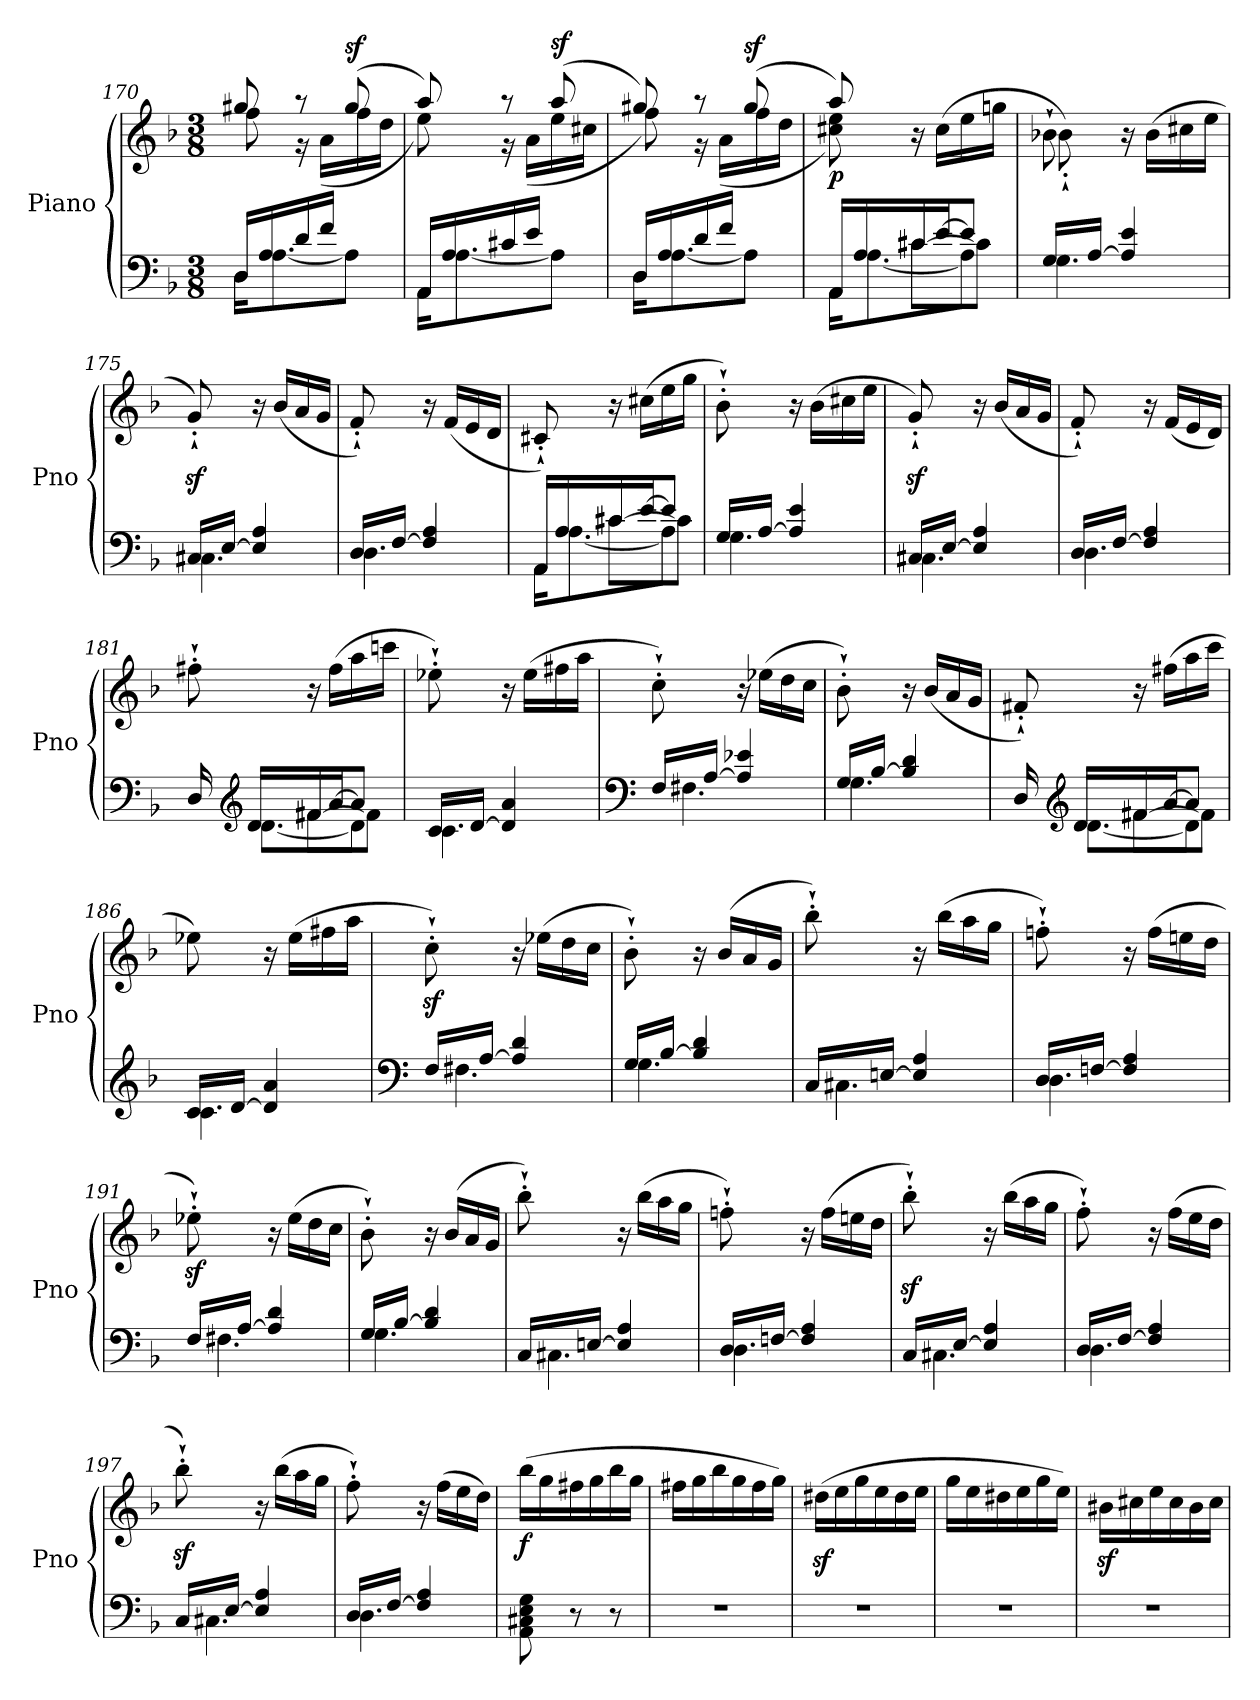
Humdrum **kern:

**kern	**kern	**dynam
*part1	*part1	*part1
*staff2	*staff1	*staff1/2
*I"Piano	*	*
*I'Pno	*	*
!!LO:LB:g=z
*clefF4	*clefG2	*
*k[b-]	*k[b-]	*
*F:	*F:	*
*M3/8	*M3/8	*
=170	=170	=170
*^	*^	*
16D/LL	16D\KL	8gg#X/	8ff\	.
16A/	[8.A\	.	.	.
16d/	.	8raa	16rg	.
16f/JJ	.	.	(<16a\LL	.
!	!	!	!	!LO:DY:a
8ryy	8A\J]	(>8gg#/	16ff\	sf
.	.	.	16dd\JJ	.
=171	=171	=171	=171	=171
16AA/LL	16AA\KL	8aa/)	8ee\)	.
16A/	[8.A\	.	.	.
16c#X/	.	8raa	16rg	.
16e/JJ	.	.	(<16a\LL	.
!	!	!	!	!LO:DY:a
8ryy	8A\J]	(>8aa/	16ee\	sf
.	.	.	16cc#X\JJ	.
=172	=172	=172	=172	=172
16D/LL	16D\KL	8gg#X/)	8ff\)	.
16A/	[8.A\	.	.	.
16d/	.	8raa	16rg	.
16f/JJ	.	.	(<16a\LL	.
!	!	!	!	!LO:DY:a
8ryy	8A\J]	(>8gg#/	16ff\	sf
.	.	.	16dd\JJ	.
=173	=173	=173	=173	=173
*	*^	*	*	*
!	!	!	!	!	!LO:DY:b
16AA/LL	16AA\KL	8ryy	8aa/)	8cc#X\ 8ee\)	p
16A/	[8.A\	.	.	.	.
16c#X/	.	[8c#\L	4ryy	16r	.
[16e/J	.	.	.	(<16cc#\LL	.
8e/J]	8A\J]	8c#\J]	.	16ee\	.
.	.	.	.	16ggn\JJ	.
*	*v	*v	*	*	*
!!LO:LB:g=z	!!
=174	=174	=174	=174	=174
16G/LL	4.G\	8b-X`\	8b-'`\)	.
[16A/JJ	.	.	.	.
4A/] 4e/	.	16r	4ryy	.
.	.	(<16b-\LL	.	.
.	.	16cc#X\	.	.
.	.	16ee\JJ	.	.
*	*	*v	*v	*
=175	=175	=175	=175
16C#X/LL	4.C#\	8gz<'`/)	.
[16E/JJ	.	.	.
4E/] 4A/	.	16r	.
.	.	(<16b-/LL	.
.	.	16a/	.
.	.	16g/JJ	.
=176	=176	=176	=176
16D/LL	4.D\	8f'`/)	.
[16F/JJ	.	.	.
4F/] 4A/	.	16r	.
.	.	(<16f/LL	.
.	.	16e/	.
.	.	16d/JJ	.
=177	=177	=177	=177
*	*^	*	*
16AA/LL	16AA\KL	8ryy	8c#X'`/)	.
16A/	[8.A\	.	.	.
16c#X/	.	[8c#\L	16r	.
[16e/J	.	.	(>16cc#X\LL	.
8e/J]	8A\J]	8c#\J]	16ee\	.
.	.	.	16gg\JJ	.
*	*v	*v	*	*
!!LO:LB:g=z
=178	=178	=178	=178
16G/LL	4.G\	8b-'`\)	.
[16A/JJ	.	.	.
4A/] 4e/	.	16r	.
.	.	(>16b-\LL	.
.	.	16cc#X\	.
.	.	16ee\JJ	.
=179	=179	=179	=179
16C#X/LL	4.C#\	8gz<'`/)	.
[16E/JJ	.	.	.
4E/] 4A/	.	16r	.
.	.	(<16b-/LL	.
.	.	16a/	.
.	.	16g/JJ	.
=180	=180	=180	=180
16D/LL	4.D\	8f'`/)	.
[16F/JJ	.	.	.
4F/] 4A/	.	16r	.
.	.	(<16f/LL	.
.	.	16e/	.
.	.	16d/JJ)	.
=181	=181	=181	=181
*	*^	*	*
16D/	16ryy	8ryy	8ff#X'`\	.
*clefG2	*	*	*	*
16d/LL	[8.d\L	.	.	.
16f#X/	.	[8f#\L	16r	.
[16a/J	.	.	(>16ff#\LL	.
8a/J]	8d\J]	8f#\J]	16aa\	.
.	.	.	16cccn\JJ	.
*	*v	*v	*	*
!!LO:LB:g=z
=182	=182	=182	=182
16c/LL	4.c\	8ee-X'`\)	.
[16d/JJ	.	.	.
4d/] 4a/	.	16r	.
.	.	(>16ee-\LL	.
.	.	16ff#X\	.
.	.	16aa\JJ	.
=183	=183	=183	=183
*clefF4	*	*	*
16F/LL	4.F#X\	8cc'`\)	.
[16A/JJ	.	.	.
4A/] 4e-X/	.	16r	.
.	.	(>16ee-X\LL	.
.	.	16dd\	.
.	.	16cc\JJ	.
=184	=184	=184	=184
16G/LL	4.G\	8b-'`\)	.
[16B-/JJ	.	.	.
4B-/] 4d/	.	16r	.
.	.	(<16b-/LL	.
.	.	16a/	.
.	.	16g/JJ	.
=185	=185	=185	=185
*	*^	*	*
16D/	16ryy	8ryy	8f#X'`/)	.
*clefG2	*	*	*	*
16d/LL	[8.d\L	.	.	.
16f#X/	.	[8f#\L	16r	.
[16a/J	.	.	(>16ff#X\LL	.
8a/J]	8d\J]	8f#\J]	16aa\	.
.	.	.	16ccc\JJ	.
*	*v	*v	*	*
!!LO:PB:g=z
=186	=186	=186	=186
16c/LL	4.c\	8ee-X\)	.
[16d/JJ	.	.	.
4d/] 4a/	.	16r	.
.	.	(>16ee-\LL	.
.	.	16ff#X\	.
.	.	16aa\JJ	.
=187	=187	=187	=187
*clefF4	*	*	*
16F/LL	4.F#X\	8ccz<'`\)	.
[16A/JJ	.	.	.
4A/] 4d/	.	16r	.
.	.	(>16ee-X\LL	.
.	.	16dd\	.
.	.	16cc\JJ	.
=188	=188	=188	=188
16G/LL	4.G\	8b-'`\)	.
[16B-/JJ	.	.	.
4B-/] 4d/	.	16r	.
.	.	(<16b-/LL	.
.	.	16a/	.
.	.	16g/JJ	.
=189	=189	=189	=189
16C/LL	4.C#X\	8bb-'`\)	.
[16En/JJ	.	.	.
4E/] 4A/	.	16r	.
.	.	(>16bb-\LL	.
.	.	16aa\	.
.	.	16gg\JJ	.
!!LO:LB:g=z
=190	=190	=190	=190
16D/LL	4.D\	8ffn'`\)	.
[16Fn/JJ	.	.	.
4F/] 4A/	.	16r	.
.	.	(>16ff\LL	.
.	.	16een\	.
.	.	16dd\JJ	.
=191	=191	=191	=191
16F/LL	4.F#X\	8ee-Xz<'`\)	.
[16A/JJ	.	.	.
4A/] 4d/	.	16r	.
.	.	(>16ee-\LL	.
.	.	16dd\	.
.	.	16cc\JJ	.
=192	=192	=192	=192
16G/LL	4.G\	8b-'`\)	.
[16B-/JJ	.	.	.
4B-/] 4d/	.	16r	.
.	.	(<16b-/LL	.
.	.	16a/	.
.	.	16g/JJ	.
=193	=193	=193	=193
16C/LL	4.C#X\	8bb-'`\)	.
[16En/JJ	.	.	.
4E/] 4A/	.	16r	.
.	.	(>16bb-\LL	.
.	.	16aa\	.
.	.	16gg\JJ	.
!!LO:LB:g=z
=194	=194	=194	=194
16D/LL	4.D\	8ffn'`\)	.
[16Fn/JJ	.	.	.
4F/] 4A/	.	16r	.
.	.	(>16ff\LL	.
.	.	16een\	.
.	.	16dd\JJ	.
=195	=195	=195	=195
16C/LL	4.C#X\	8bb-z<'`\)	.
[16E/JJ	.	.	.
4E/] 4A/	.	16r	.
.	.	(>16bb-\LL	.
.	.	16aa\	.
.	.	16gg\JJ	.
=196	=196	=196	=196
16D/LL	4.D\	8ff'`\)	.
[16F/JJ	.	.	.
4F/] 4A/	.	16r	.
.	.	(>16ff\LL	.
.	.	16ee\	.
.	.	16dd\JJ	.
=197	=197	=197	=197
16C/LL	4.C#X\	8bb-z<'`\)	.
[16E/JJ	.	.	.
4E/] 4A/	.	16r	.
.	.	(>16bb-\LL	.
.	.	16aa\	.
.	.	16gg\JJ	.
=198	=198	=198	=198
16D/LL	4.D\	8ff'`\)	.
[16F/JJ	.	.	.
4F/] 4A/	.	16r	.
.	.	(>16ff\LL	.
.	.	16ee\	.
.	.	16dd\JJ)	.
*v	*v	*	*
!!LO:LB:g=z
=199	=199	=199
!	!	!LO:DY:b
8AA\ 8C#X\ 8E\ 8G\	(>16bb-\LL	f
.	16gg\	.
8r	16ff#X\	.
.	16gg\	.
8r	16bb-\	.
.	16gg\JJ	.
=200	=200	=200
4.r	16ff#X\LL	.
.	16gg\	.
.	16bb-\	.
.	16gg\	.
.	16ff#\	.
.	16gg\JJ)	.
=201	=201	=201
4.r	(>16dd#Xz<\LL	.
.	16ee\	.
.	16gg\	.
.	16ee\	.
.	16dd#\	.
.	16ee\JJ	.
=202	=202	=202
4.r	16gg\LL	.
.	16ee\	.
.	16dd#X\	.
.	16ee\	.
.	16gg\	.
.	16ee\JJ)	.
=203	=203	=203
4.r	16b#Xz<\LL	.
.	16cc#X\	.
.	16ee\	.
.	16cc#\	.
.	16b#\	.
.	16cc#\JJ	.
=	=	=
*-	*-	*-
